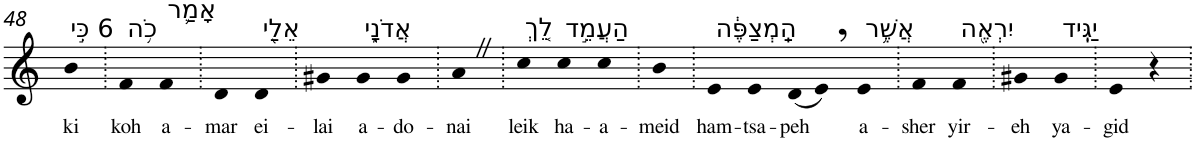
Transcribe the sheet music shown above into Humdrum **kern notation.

**kern	**text
*part1	*part1
*staff1	*staff1
*I"Piano	*
*I'Pno	*
!!LO:PB:g=z
*clefG2	*
*k[]	*
=48	=48
!LO:TX:a:t=6 כִּ֣י	!
!	!LO:LY:b
4b	ki
=49.	=49.
!LO:TX:a:t=כֹ֥ה	!
!	!LO:LY:b
4f	koh
!LO:TX:a:t=אָמַ֛ר	!
!	!LO:LY:b
4f	a-
=50.	=50.
!	!LO:LY:b
4d	-mar
!LO:TX:a:t=אֵלַ֖י	!
!	!LO:LY:b
4d	ei-
=51.	=51.
!	!LO:LY:b
4g#X	-lai
!LO:TX:a:t=אֲדֹנָ֑י	!
!	!LO:LY:b
4g#	a-
!	!LO:LY:b
4g#	-do-
=52.	=52.
!	!LO:LY:b
4aZ	-nai
=53.	=53.
!LO:TX:a:t=לֵ֚ךְ	!
!	!LO:LY:b
4cc	leik
!LO:TX:a:t=הַעֲמֵ֣ד	!
!	!LO:LY:b
4cc	ha-
!	!LO:LY:b
4cc	-a-
=54.	=54.
!	!LO:LY:b
4b	-meid
=55.	=55.
!LO:TX:a:t=הַֽמְצַפֶּ֔ה	!
!	!LO:LY:b
4e	ham-
!	!LO:LY:b
4e	-tsa-
!	!LO:LY:b
(8d	-peh
8e,)	.
!LO:TX:a:t=אֲשֶׁ֥ר	!
!	!LO:LY:b
4e	a-
=56.	=56.
!	!LO:LY:b
4f	-sher
!LO:TX:a:t=יִרְאֶ֖ה	!
!	!LO:LY:b
4f	yir-
=57.	=57.
!	!LO:LY:b
4g#X	-eh
!LO:TX:a:t=יַגִּֽיד	!
!	!LO:LY:b
4g#	ya-
=58.	=58.
!	!LO:LY:b
4e	-gid
4r	.
=.	=.
*-	*-
